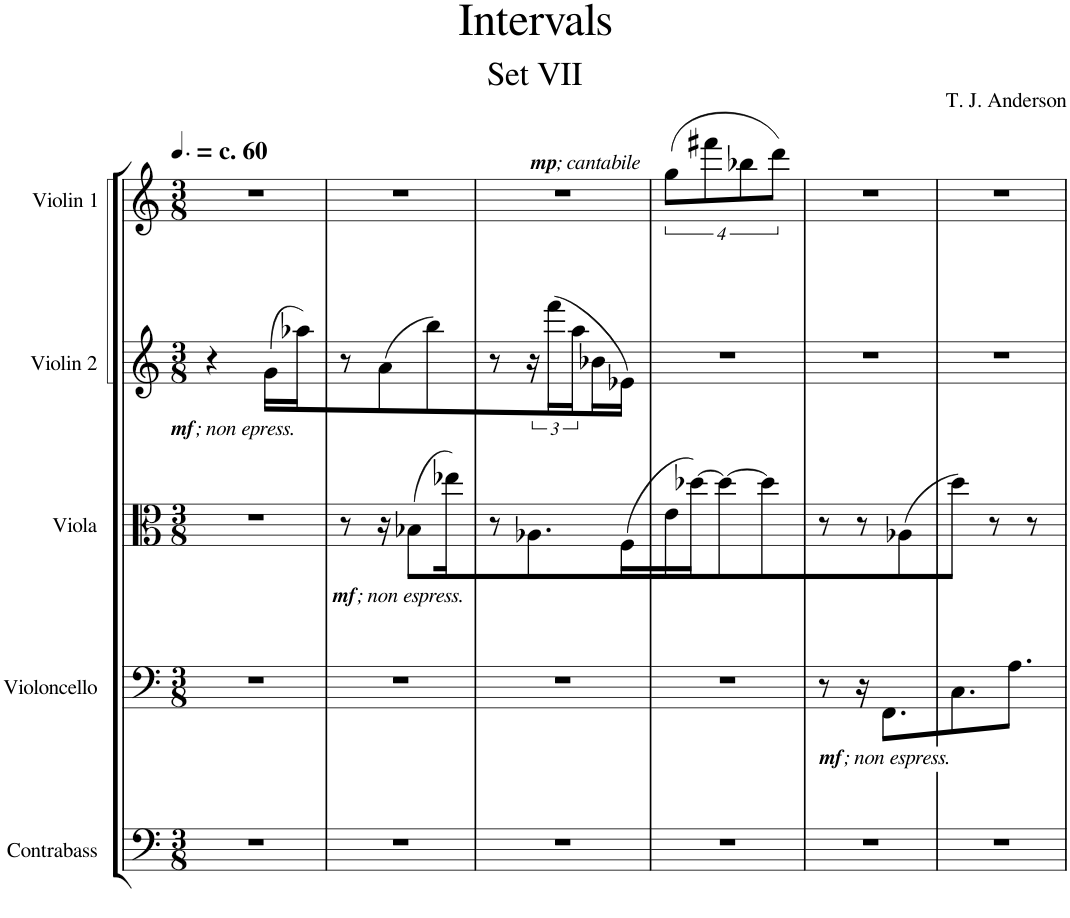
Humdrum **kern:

**kern	**kern	**kern	**kern	**kern
*part5	*part4	*part3	*part2	*part1
*staff5	*staff4	*staff3	*staff2	*staff1
*I"Contrabass	*I"Violoncello	*I"Viola	*I"Violin 2	*I"Violin 1
*I'Cb.	*I'Vc.	*I'Vla.	*I'Vln. 2	*I'Vln. 1
*clefF4	*clefF4	*clefC3	*clefG2	*clefG2
*Trd7c12	*	*	*	*
*k[]	*k[]	*k[]	*k[]	*k[]
*M3/8	*M3/8	*M3/8	*M3/8	*M3/8
=1	=1	=1	=1	=1
!	!	!	!	!LO:TX:a:B:t=c. 60
!	!	!	!LO:TX:b:Bi:t=mf	!
!	!	!	!LO:TX:b:t=; non epress.	!
4.r	4.r	4.r	4r	4.r
.	.	.	(16g\LL	.
.	.	.	16aa-X\J)	.
=2	=2	=2	=2	=2
!	!	!LO:TX:b:Bi:t=mf	!	!
!	!	!LO:TX:b:t=; non espress.	!	!
4.r	4.r	8r	8r	4.r
.	.	16r	(8a\	.
.	.	(8B-X\L	.	.
.	.	.	8bb\)	.
.	.	16ee-X\K)	.	.
=3	=3	=3	=3	=3
4.r	4.r	8r	8r	4.r
.	.	8.A-X\	24r	.
.	.	.	(24fff\	.
.	.	.	24aa\J	.
.	.	.	16b-X\L	.
.	.	(16F\L	16e-X\JJ)	.
=4	=4	=4	=4	=4
!	!	!	!	!LO:TX:a:Bi:t=mp
!	!	!	!	!LO:TX:a:t=; cantabile
4.r	4.r	16e\	4.r	(32%3gg\L
.	.	[16dd-X\J)	.	.
.	.	.	.	32%3fff#X\
.	.	8dd-\_	.	.
.	.	.	.	32%3bb-X\
.	.	8dd-\]	.	.
.	.	.	.	32%3ddd\J)
=5	=5	=5	=5	=5
!	!LO:TX:b:Bi:t=mf	!	!	!
!	!LO:TX:b:t=; non espress.	!	!	!
4.r	8r	8r	4.r	4.r
.	16r	8r	.	.
.	8.FF\L	.	.	.
.	.	(8A-X\	.	.
=6	=6	=6	=6	=6
4.r	8.C\	8dd\J)	4.r	4.r
.	.	8r	.	.
.	8.A\J	.	.	.
.	.	8r	.	.
=	=	=	=	=
*-	*-	*-	*-	*-
